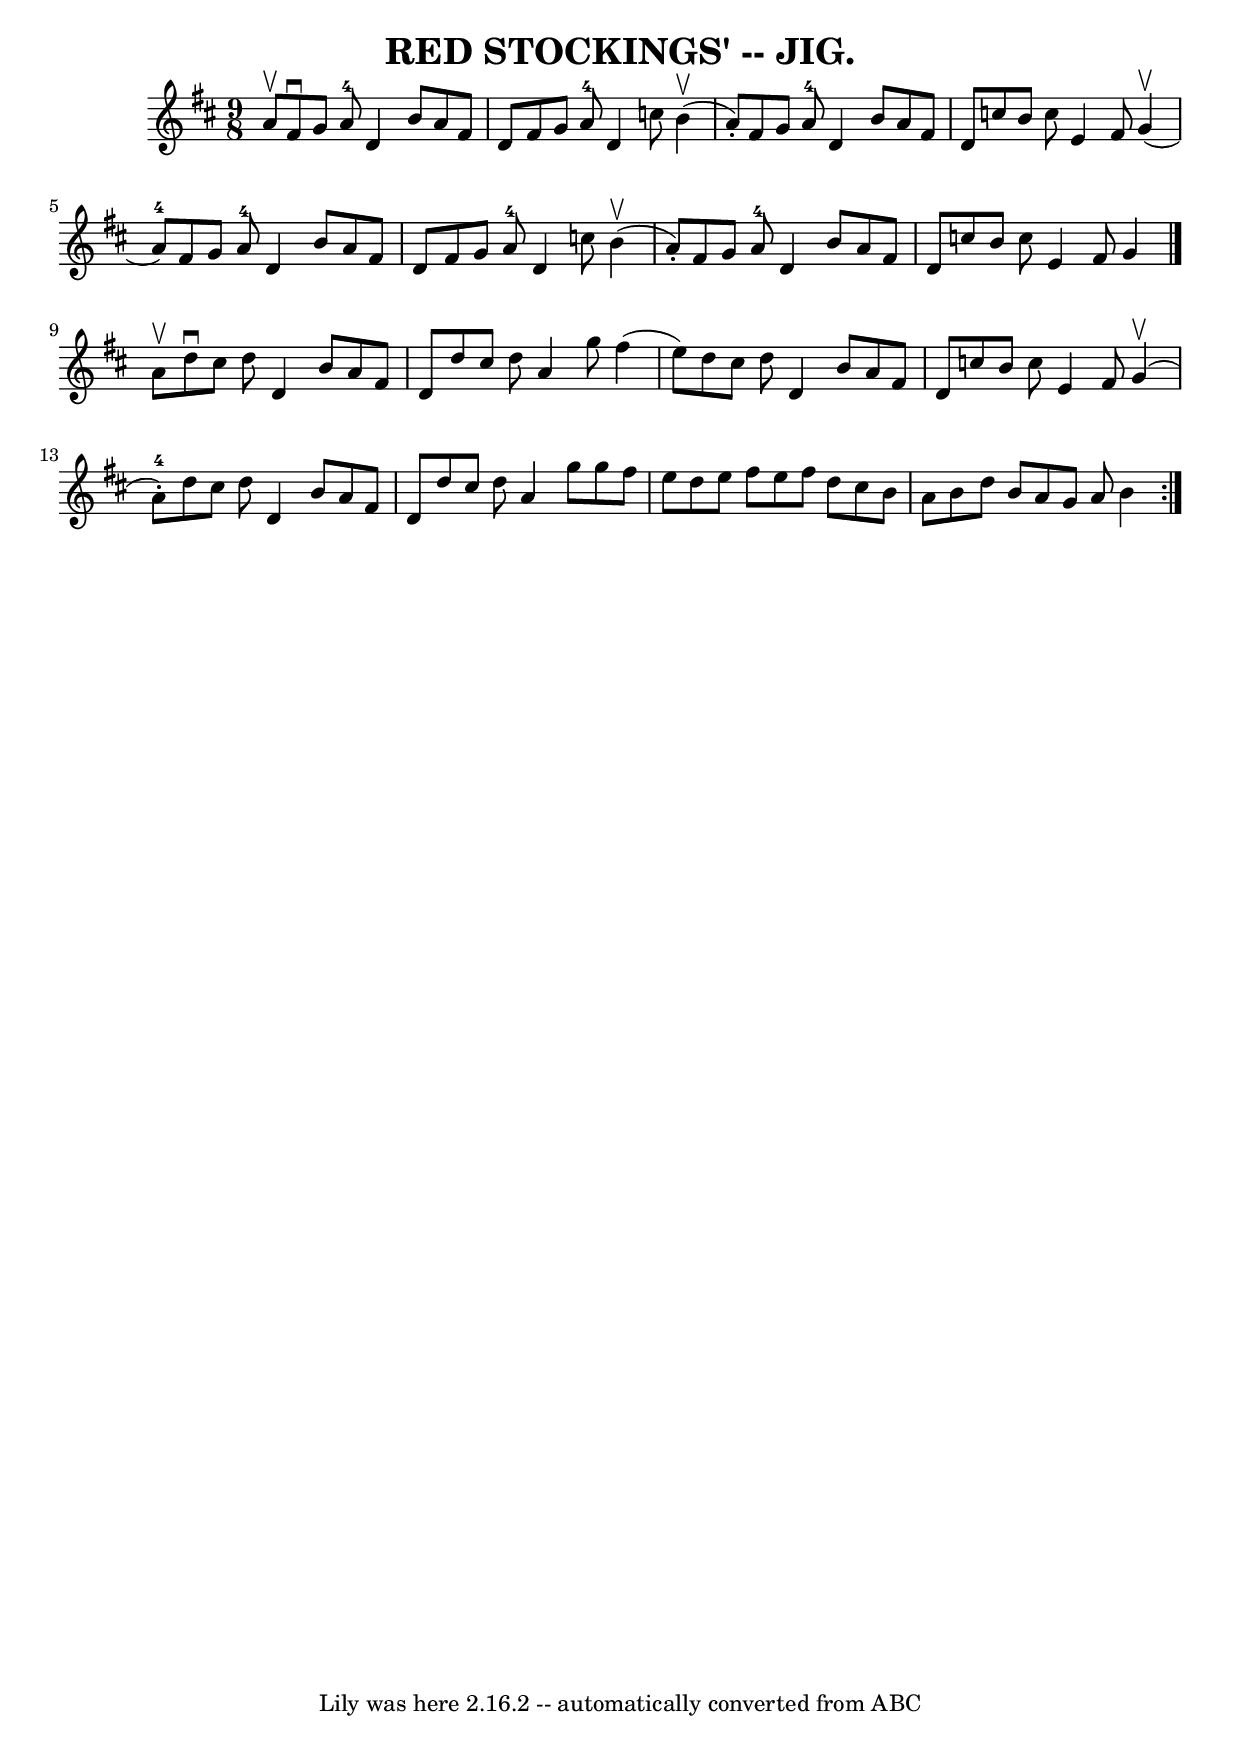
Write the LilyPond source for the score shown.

\version "2.16.2"
\include "Mammoth.ily"
\header {
  %% book = "Coles pg. 75.3"
  crossRefNumber = "11"
  footnotes = "\\\\Compare Rakes of Westmeat:h/Blast of Wind, pg 65"
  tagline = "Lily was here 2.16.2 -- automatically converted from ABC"
  title = "RED STOCKINGS' -- JIG."

}
voicedefault =  {



  \repeat volta 2 {

    \time 9/8 
    \key d \major     a'8^\upbow  |
    fis'8^\downbow g'8 a'8-4 d'4 b'8 a'8 fis'8 d'8  |
    fis'8 g'8 a'8-4        d'4 c''8 b'4 (^\upbow a'8-.)  |
    fis'8 g'8 a'8-4        d'4 b'8 a'8 fis'8 d'8   |
    c''8 b'8 c''8 e'4         fis'8 g'4 (^\upbow a'8-4)  |
    fis'8 g'8 a'8-4        d'4 b'8 a'8 fis'8 d'8   |
    fis'8 g'8 a'8-4 d'4         c''8 b'4 (^\upbow a'8-.)  |
    fis'8 g'8 a'8-4 d'4         b'8 a'8 fis'8 d'8   |
    c''8 b'8 c''8 e'4 fis'8         g'4  \bar "|." a'8^\upbow  |
    d''8^\downbow cis''8 d''8         d'4 b'8 a'8 fis'8 d'8   |
    d''8 cis''8 d''8 a'4         g''8 fis''4 (e''8)  |
    d''8 cis''8 d''8 d'4 b'8         a'8 fis'8 d'8   |
    c''8 b'8 c''8 e'4 fis'8 g'4 (^\upbow a'8-4-.) |
    d''8 cis''8 d''8 d'4 b'8         a'8 fis'8 d'8   |
    d''8 cis''8 d''8 a'4 g''8 g''8        fis''8 e''8   |
    d''8 e''8 fis''8 e''8 fis''8 d''8         cis''8 b'8 a'8   |
    b'8 d''8 b'8 a'8 g'8 a'8 b'4 
    
  }   

}

\score{
  <<

    \context Staff="default"
    {
      \voicedefault 
      
    }

  >>
  \layout {
    
  }
  \midi {
  }

}
